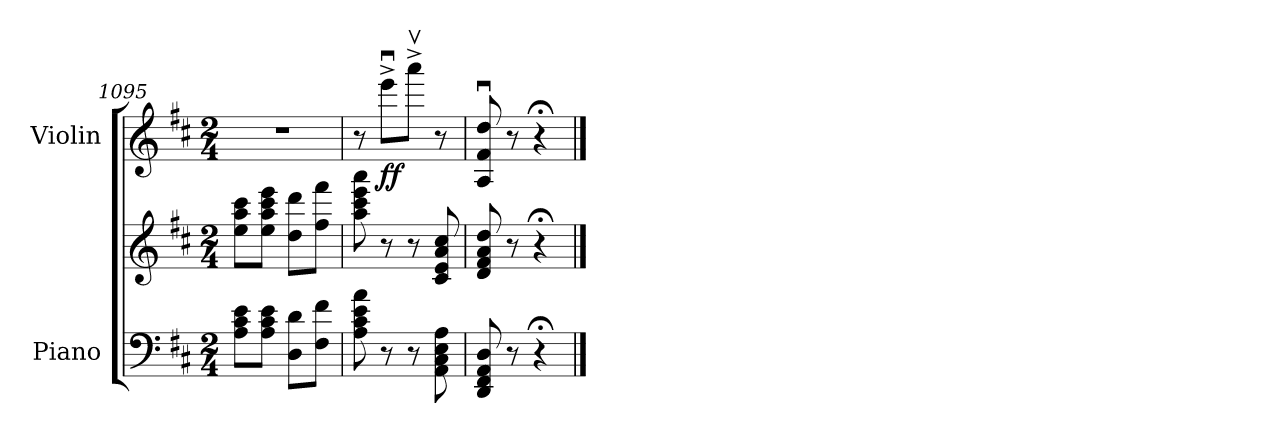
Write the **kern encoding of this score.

**kern	**kern	**kern	**dynam
*part2	*part2	*part1	*part1
*staff3	*staff2	*staff1	*staff1
*I"Piano	*	*I"Violin	*
*I'Pno.	*	*I'Vln.	*
*clefF4	*clefG2	*clefG2	*
*k[f#c#]	*k[f#c#]	*k[f#c#]	*
*M2/4	*M2/4	*M2/4	*
=1095	=1095	=1095	=1095
8A\ 8c#\ 8e\L	8ee\ 8aa\ 8ccc#\L	2r	.
8A\ 8c#\ 8e\J	8ee\ 8aa\ 8ccc#\ 8eee\J	.	.
8D\ 8d\L	8dd\ 8ddd\L	.	.
8F#\ 8f#\J	8ff#\ 8fff#\J	.	.
=1096	=1096	=1096	=1096
8A\ 8c#\ 8e\ 8a\	8aa\ 8ccc#\ 8eee\ 8aaa\	8r	.
!	!	!	!LO:DY:b
8r	8r	8eeeu^\L	ff
8r	8r	8aaav^\J	.
8AA\ 8C#\ 8E\ 8A\	8c#/ 8e/ 8a/ 8cc#/	8r	.
=1097	=1097	=1097	=1097
*	*	*MM90	*
8DD/ 8FF#/ 8AA/ 8D/	8d/ 8f#/ 8a/ 8dd/	8A/u 8f#/u 8dd/u	.
8r	8r	8r	.
4r;<	4r;<	4r;<	.
==	==	==	==
*-	*-	*-	*-
